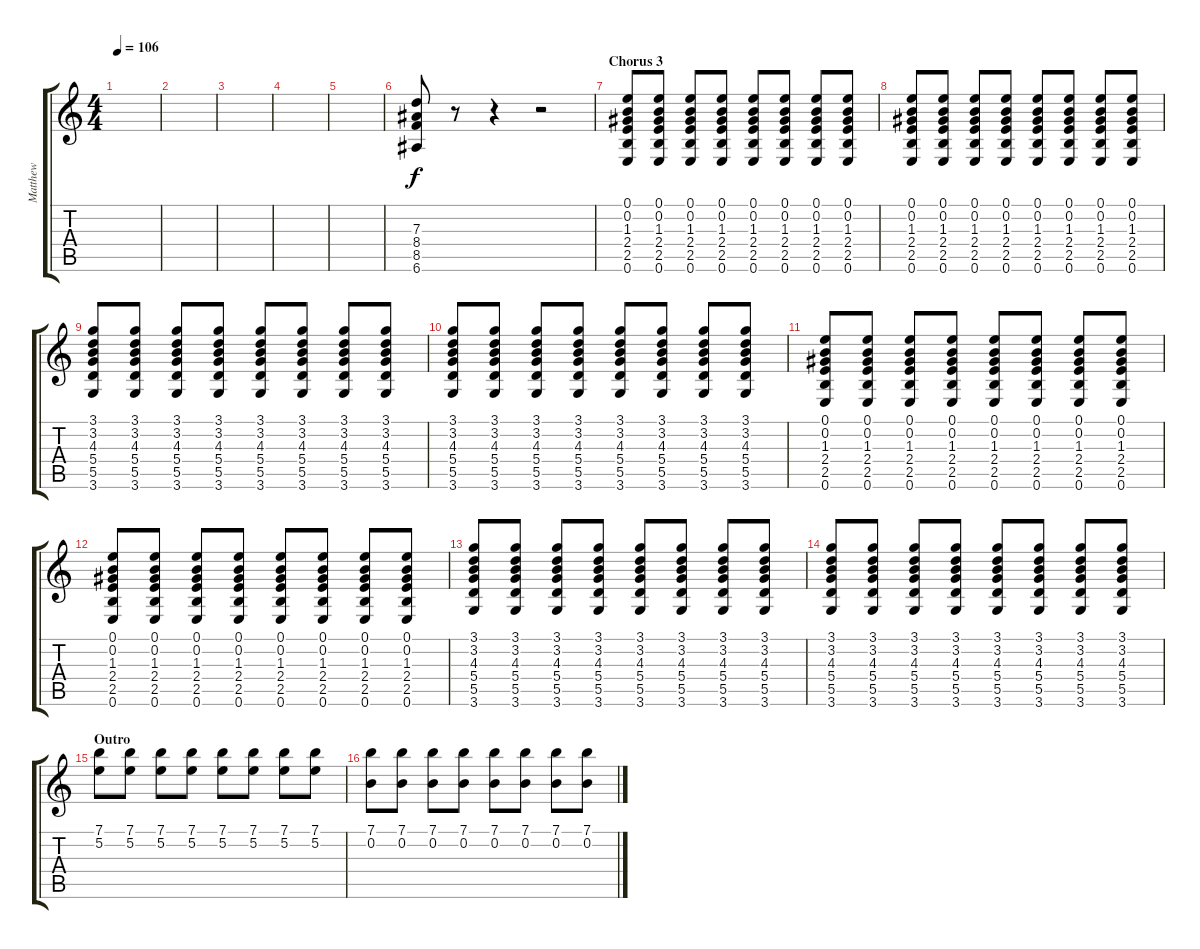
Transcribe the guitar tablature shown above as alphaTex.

\track ("Matthew" "Matthew") {instrument overdrivenguitar}
\staff {score tabs}
\tuning (E4 B3 G3 D3 A2 E2) {hide}
\ts (4 4)
\tempo 106
\clef g2
\ks c
|
|
|
|
|
(7.3 8.4 8.5 6.6).8 r.8 r.4 r.2 |
\section ("" "Chorus 3")
(0.1 0.2 1.3 2.4 2.5 0.6).8 (0.1 0.2 1.3 2.4 2.5 0.6).8 (0.1 0.2 1.3 2.4 2.5 0.6).8 (0.1 0.2 1.3 2.4 2.5 0.6).8 (0.1 0.2 1.3 2.4 2.5 0.6).8 (0.1 0.2 1.3 2.4 2.5 0.6).8 (0.1 0.2 1.3 2.4 2.5 0.6).8 (0.1 0.2 1.3 2.4 2.5 0.6).8 |
(0.1 0.2 1.3 2.4 2.5 0.6).8 (0.1 0.2 1.3 2.4 2.5 0.6).8 (0.1 0.2 1.3 2.4 2.5 0.6).8 (0.1 0.2 1.3 2.4 2.5 0.6).8 (0.1 0.2 1.3 2.4 2.5 0.6).8 (0.1 0.2 1.3 2.4 2.5 0.6).8 (0.1 0.2 1.3 2.4 2.5 0.6).8 (0.1 0.2 1.3 2.4 2.5 0.6).8 |
(3.1 3.2 4.3 5.4 5.5 3.6).8 (3.1 3.2 4.3 5.4 5.5 3.6).8 (3.1 3.2 4.3 5.4 5.5 3.6).8 (3.1 3.2 4.3 5.4 5.5 3.6).8 (3.1 3.2 4.3 5.4 5.5 3.6).8 (3.1 3.2 4.3 5.4 5.5 3.6).8 (3.1 3.2 4.3 5.4 5.5 3.6).8 (3.1 3.2 4.3 5.4 5.5 3.6).8 |
(3.1 3.2 4.3 5.4 5.5 3.6).8 (3.1 3.2 4.3 5.4 5.5 3.6).8 (3.1 3.2 4.3 5.4 5.5 3.6).8 (3.1 3.2 4.3 5.4 5.5 3.6).8 (3.1 3.2 4.3 5.4 5.5 3.6).8 (3.1 3.2 4.3 5.4 5.5 3.6).8 (3.1 3.2 4.3 5.4 5.5 3.6).8 (3.1 3.2 4.3 5.4 5.5 3.6).8 |
(0.1 0.2 1.3 2.4 2.5 0.6).8 (0.1 0.2 1.3 2.4 2.5 0.6).8 (0.1 0.2 1.3 2.4 2.5 0.6).8 (0.1 0.2 1.3 2.4 2.5 0.6).8 (0.1 0.2 1.3 2.4 2.5 0.6).8 (0.1 0.2 1.3 2.4 2.5 0.6).8 (0.1 0.2 1.3 2.4 2.5 0.6).8 (0.1 0.2 1.3 2.4 2.5 0.6).8 |
(0.1 0.2 1.3 2.4 2.5 0.6).8 (0.1 0.2 1.3 2.4 2.5 0.6).8 (0.1 0.2 1.3 2.4 2.5 0.6).8 (0.1 0.2 1.3 2.4 2.5 0.6).8 (0.1 0.2 1.3 2.4 2.5 0.6).8 (0.1 0.2 1.3 2.4 2.5 0.6).8 (0.1 0.2 1.3 2.4 2.5 0.6).8 (0.1 0.2 1.3 2.4 2.5 0.6).8 |
(3.1 3.2 4.3 5.4 5.5 3.6).8 (3.1 3.2 4.3 5.4 5.5 3.6).8 (3.1 3.2 4.3 5.4 5.5 3.6).8 (3.1 3.2 4.3 5.4 5.5 3.6).8 (3.1 3.2 4.3 5.4 5.5 3.6).8 (3.1 3.2 4.3 5.4 5.5 3.6).8 (3.1 3.2 4.3 5.4 5.5 3.6).8 (3.1 3.2 4.3 5.4 5.5 3.6).8 |
(3.1 3.2 4.3 5.4 5.5 3.6).8 (3.1 3.2 4.3 5.4 5.5 3.6).8 (3.1 3.2 4.3 5.4 5.5 3.6).8 (3.1 3.2 4.3 5.4 5.5 3.6).8 (3.1 3.2 4.3 5.4 5.5 3.6).8 (3.1 3.2 4.3 5.4 5.5 3.6).8 (3.1 3.2 4.3 5.4 5.5 3.6).8 (3.1 3.2 4.3 5.4 5.5 3.6).8 |
\section ("" "Outro")
(7.1 5.2).8{instrument distortionguitar} (7.1 5.2).8 (7.1 5.2).8 (7.1 5.2).8 (7.1 5.2).8 (7.1 5.2).8 (7.1 5.2).8 (7.1 5.2).8 |
(7.1 0.2).8 (7.1 0.2).8 (7.1 0.2).8 (7.1 0.2).8 (7.1 0.2).8 (7.1 0.2).8 (7.1 0.2).8 (7.1 0.2).8
